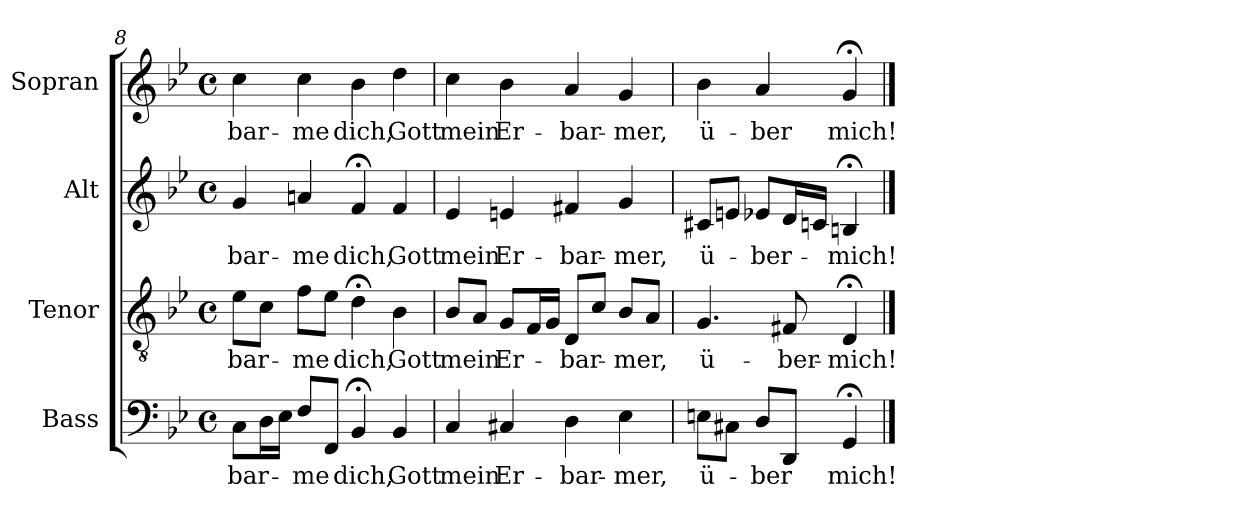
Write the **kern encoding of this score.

**kern	**text	**kern	**text	**kern	**text	**kern	**text
*part4	*part4	*part3	*part3	*part2	*part2	*part1	*part1
*staff4	*staff4	*staff3	*staff3	*staff2	*staff2	*staff1	*staff1
*I"Bass	*	*I"Tenor	*	*I"Alt	*	*I"Sopran	*
*I'B.	*	*I'T.	*	*I'A.	*	*I'S.	*
*clefF4	*	*clefGv2	*	*clefG2	*	*clefG2	*
*	*	*ITrd7c12	*	*	*	*	*
*k[b-e-]	*	*k[b-e-]	*	*k[b-e-]	*	*k[b-e-]	*
*B-:	*	*B-:	*	*B-:	*	*B-:	*
*M4/4	*	*M4/4	*	*M4/4	*	*M4/4	*
*met(c)	*	*met(c)	*	*met(c)	*	*met(c)	*
=8	=8	=8	=8	=8	=8	=8	=8
!	!LO:LY:b:color=#000000	!	!	!	!	!	!
!	!	!	!LO:LY:b:color=#000000	!	!	!	!
!	!	!	!	!	!LO:LY:b:color=#000000	!	!
!	!	!	!	!	!	!	!LO:LY:b:color=#000000
8Ci\L	bar-	8E-i\L	-bar-	4gi/	-bar-	4ccZi\	-bar-
16Di\L	.	8Ci\J	.	.	.	.	.
16E-i\JJ	.	.	.	.	.	.	.
!	!LO:LY:b:color=#000000	!	!	!	!	!	!
!	!	!	!LO:LY:b:color=#000000	!	!	!	!
!	!	!	!	!	!LO:LY:b:color=#000000	!	!
!	!	!	!	!	!	!	!LO:LY:b:color=#000000
8Fi/L	-me	8Fi\L	-me	4ani/	-me	4cci\	-me
8FFi/J	.	8E-i\J	.	.	.	.	.
!	!LO:LY:b:color=#000000	!	!	!	!	!	!
!	!	!	!LO:LY:b:color=#000000	!	!	!	!
!	!	!	!	!	!LO:LY:b:color=#000000	!	!
!	!	!	!	!	!	!	!LO:LY:b:color=#000000
4BB-;i/	dich,	4D;i\	dich,	4f;i/	dich,	4b-i\	dich,
!	!LO:LY:b:color=#000000	!	!	!	!	!	!
!	!	!	!LO:LY:b:color=#000000	!	!	!	!
!	!	!	!	!	!LO:LY:b:color=#000000	!	!
!	!	!	!	!	!	!	!LO:LY:b:color=#000000
4BB-i/	Gott	4BB-i\	Gott	4fi/	Gott	4ddi\	Gott
!!LO:LB:g=z
=9	=9	=9	=9	=9	=9	=9	=9
!	!LO:LY:b:color=#000000	!	!	!	!	!	!
!	!	!	!LO:LY:b:color=#000000	!	!	!	!
!	!	!	!	!	!LO:LY:b:color=#000000	!	!
!	!	!	!	!	!	!	!LO:LY:b:color=#000000
4Ci/	mein	8BB-i/L	mein	4e-i/	mein	4cci\	mein
.	.	8AAi/J	.	.	.	.	.
!	!LO:LY:b:color=#000000	!	!	!	!	!	!
!	!	!	!LO:LY:b:color=#000000	!	!	!	!
!	!	!	!	!	!LO:LY:b:color=#000000	!	!
!	!	!	!	!	!	!	!LO:LY:b:color=#000000
4C#Xi/	Er-	8GGi/L	Er-	4eni/	Er-	4b-i\	Er-
.	.	16FFi/L	.	.	.	.	.
.	.	16GGi/JJ	.	.	.	.	.
!	!LO:LY:b:color=#000000	!	!	!	!	!	!
!	!	!	!LO:LY:b:color=#000000	!	!	!	!
!	!	!	!	!	!LO:LY:b:color=#000000	!	!
!	!	!	!	!	!	!	!LO:LY:b:color=#000000
4Di\	-bar-	8DDi/L	-bar-	4f#Xi/	-bar-	4ai/	-bar-
.	.	8Ci/J	.	.	.	.	.
!	!LO:LY:b:color=#000000	!	!	!	!	!	!
!	!	!	!LO:LY:b:color=#000000	!	!	!	!
!	!	!	!	!	!LO:LY:b:color=#000000	!	!
!	!	!	!	!	!	!	!LO:LY:b:color=#000000
4E-i\	-mer,	8BB-i/L	-mer,	4gi/	-mer,	4gi/	-mer,
.	.	8AAi/J	.	.	.	.	.
=10	=10	=10	=10	=10	=10	=10	=10
!	!LO:LY:b:color=#000000	!	!	!	!	!	!
!	!	!	!LO:LY:b:color=#000000	!	!	!	!
!	!	!	!	!	!LO:LY:b:color=#000000	!	!
!	!	!	!	!	!	!	!LO:LY:b:color=#000000
8Eni\L	ü-	4.GGi/	ü-	8c#Xi/L	ü-	4b-i\	ü-
8C#Xi\J	.	.	.	8eni/J	.	.	.
!	!LO:LY:b:color=#000000	!	!	!	!	!	!
!	!	!	!	!	!LO:LY:b:color=#000000	!	!
!	!	!	!	!	!	!	!LO:LY:b:color=#000000
8Di/L	-ber	.	.	8e-Xi/L	-ber-	4ai/	-ber
!	!	!	!LO:LY:b:color=#000000	!	!	!	!
8DDi/J	.	8FF#Xi/	-ber-	16di/L	.	.	.
.	.	.	.	16cni/JJ	.	.	.
!	!LO:LY:b:color=#000000	!	!	!	!	!	!
!	!	!	!LO:LY:b:color=#000000	!	!	!	!
!	!	!	!	!	!LO:LY:b:color=#000000	!	!
!	!	!	!	!	!	!	!LO:LY:b:color=#000000
4GG;i/	mich!	4DD;i/	-mich!	4Bn;i/	-mich!	4g;i/	mich!
==	==	==	==	==	==	==	==
*-	*-	*-	*-	*-	*-	*-	*-
